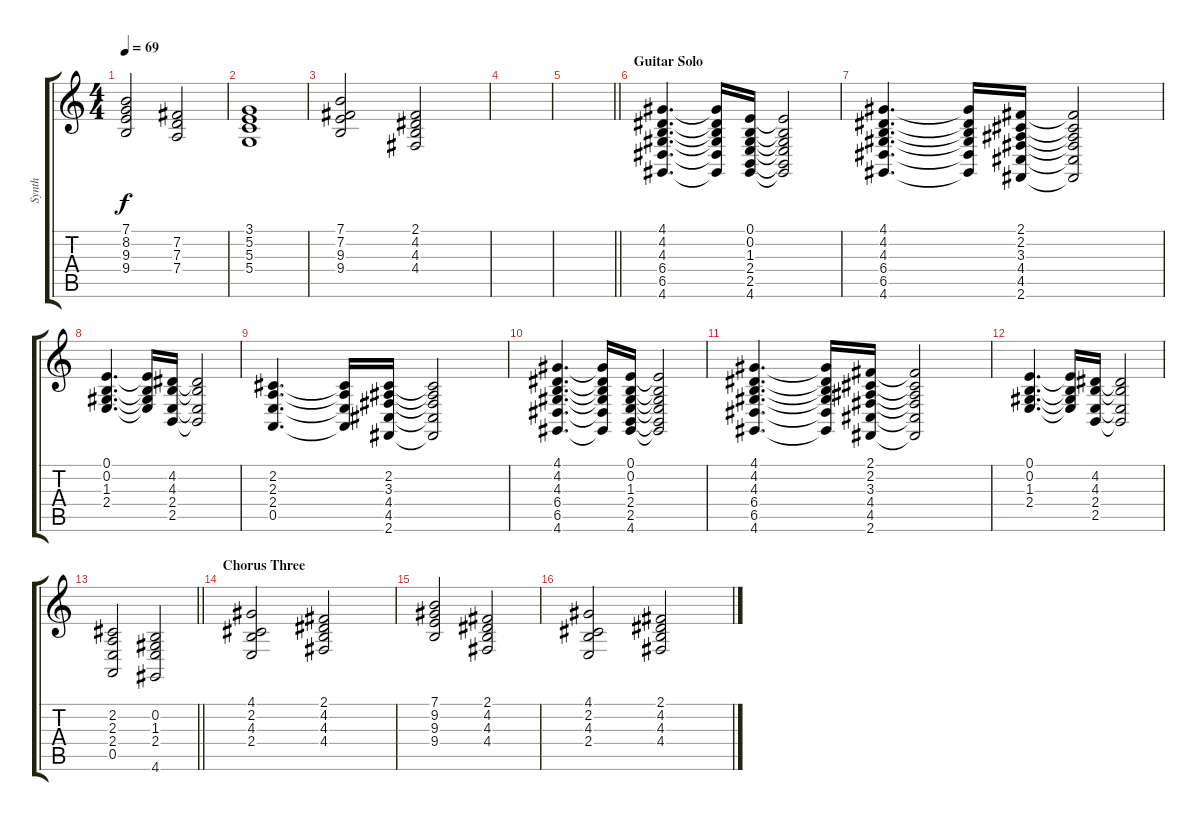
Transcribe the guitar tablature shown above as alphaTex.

\track ("Synth" "Synth") {instrument stringensemble1}
\staff {score tabs}
\tuning (E4 B3 G3 D3 A2 E2) {hide}
\ts (4 4)
\tempo 69
\clef g2
\ks c
(7.1 8.2 9.3 9.4).2{dy f} (7.2 7.3 7.4).2 |
(3.1 5.2 5.3 5.4).1 |
(7.1 7.2 9.3 9.4).2 (2.1 4.2 4.3 4.4).2 |
|
\barLineRight lightlight
|
\section ("" "Guitar Solo")
(4.1 4.2 4.3 6.4 6.5 4.6).4{d} (4.1{t} 4.2{t} 4.3{t} 6.4{t} 6.5{t} 4.6{t}).16 (0.1 0.2 1.3 2.4 2.5 4.6).16 (0.1{t} 0.2{t} 1.3{t} 2.4{t} 2.5{t} 4.6{t}).2 |
(4.1 4.2 4.3 6.4 6.5 4.6).4{d} (4.1{t} 4.2{t} 4.3{t} 6.4{t} 6.5{t} 4.6{t}).16 (2.1 2.2 3.3 4.4 4.5 2.6).16 (2.1{t} 2.2{t} 3.3{t} 4.4{t} 4.5{t} 2.6{t}).2 |
(0.1 0.2 1.3 2.4).4{d} (0.1{t} 0.2{t} 1.3{t} 2.4{t}).16 (4.2 4.3 2.4 2.5).16 (4.2{t} 4.3{t} 2.4{t} 2.5{t}).2 |
(2.2 2.3 2.4 0.5).4{d} (2.2{t} 2.3{t} 2.4{t} 0.5{t}).16 (2.2 3.3 4.4 4.5 2.6).16 (2.2{t} 3.3{t} 4.4{t} 4.5{t} 2.6{t}).2 |
(4.1 4.2 4.3 6.4 6.5 4.6).4{d} (4.1{t} 4.2{t} 4.3{t} 6.4{t} 6.5{t} 4.6{t}).16 (0.1 0.2 1.3 2.4 2.5 4.6).16 (0.1{t} 0.2{t} 1.3{t} 2.4{t} 2.5{t} 4.6{t}).2 |
(4.1 4.2 4.3 6.4 6.5 4.6).4{d} (4.1{t} 4.2{t} 4.3{t} 6.4{t} 6.5{t} 4.6{t}).16 (2.1 2.2 3.3 4.4 4.5 2.6).16 (2.1{t} 2.2{t} 3.3{t} 4.4{t} 4.5{t} 2.6{t}).2 |
(0.1 0.2 1.3 2.4).4{d} (0.1{t} 0.2{t} 1.3{t} 2.4{t}).16 (4.2 4.3 2.4 2.5).16 (4.2{t} 4.3{t} 2.4{t} 2.5{t}).2 |
\barLineRight lightlight
(2.2 2.3 2.4 0.5).2 (0.2 1.3 2.4 4.6).2 |
\section ("" "Chorus Three")
(4.1 2.2 4.3 2.4).2 (2.1 4.2 4.3 4.4).2 |
(7.1 9.2 9.3 9.4).2 (2.1 4.2 4.3 4.4).2 |
(4.1 2.2 4.3 2.4).2 (2.1 4.2 4.3 4.4).2
